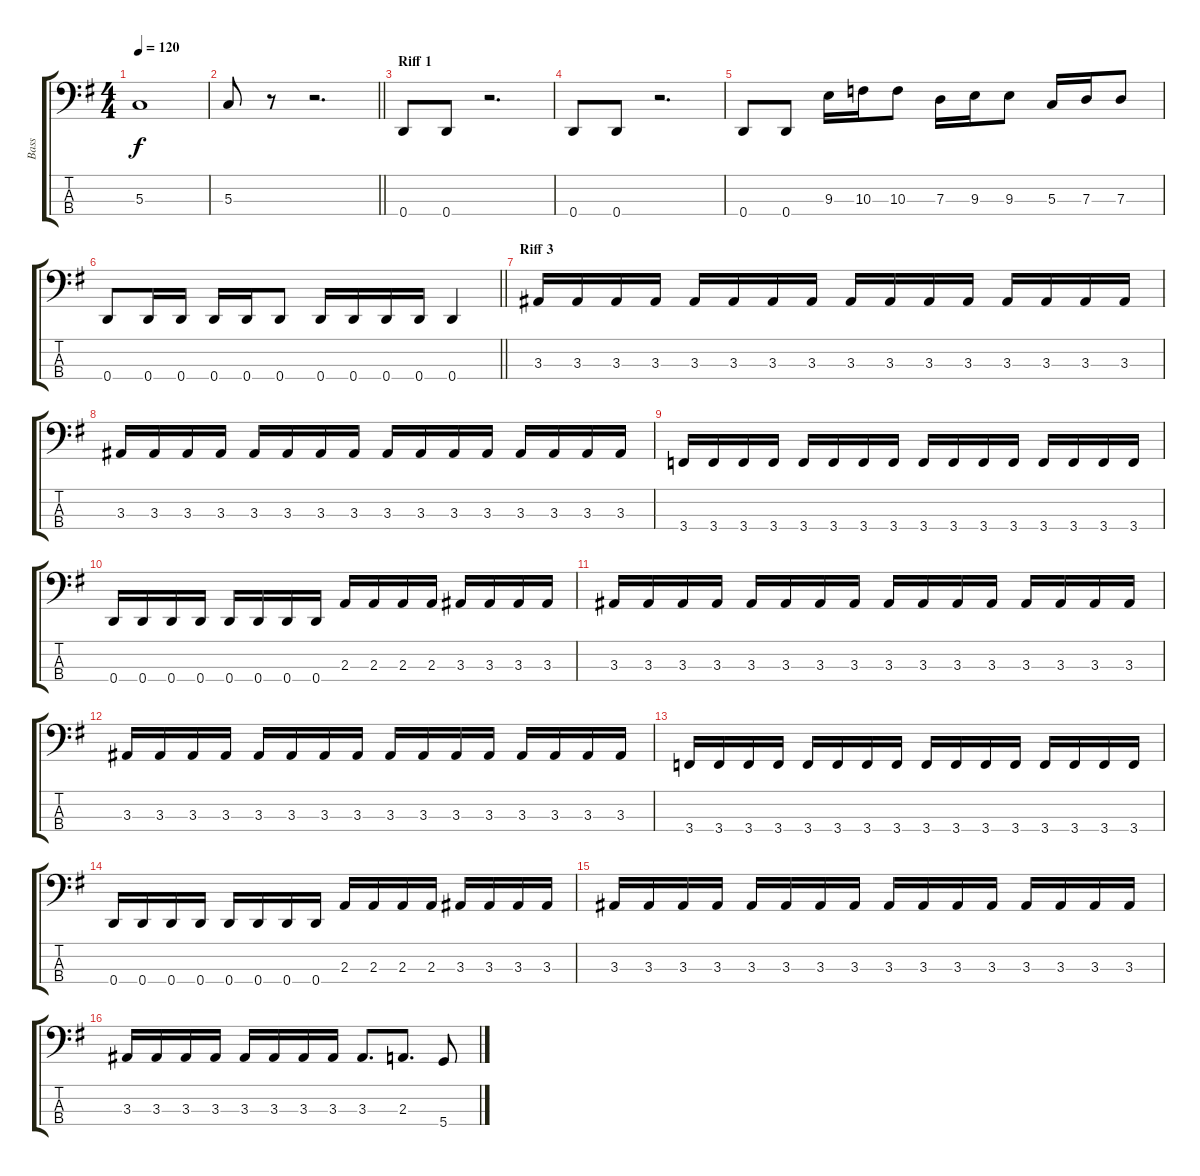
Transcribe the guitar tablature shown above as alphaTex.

\track ("Bass" "Bass") {instrument electricbassfinger}
\staff {score tabs}
\tuning (F2 C2 G1 D1) {hide}
\ts (4 4)
\tempo 120
\clef f4
\ks eminor
5.3.1{dy f} |
\barLineRight lightlight
5.3.8 r.8 r.2{d} |
\section ("" "Riff 1")
0.4.8 0.4.8 r.2{d} |
0.4.8 0.4.8 r.2{d} |
0.4.8 0.4.8 9.3.16 10.3.16 10.3.8 7.3.16 9.3.16 9.3.8 5.3.16 7.3.16 7.3.8 |
\barLineRight lightlight
0.4.8 0.4.16 0.4.16 0.4.16 0.4.16 0.4.8 0.4.16 0.4.16 0.4.16 0.4.16 0.4.4 |
\section ("" "Riff 3")
3.3.16 3.3.16 3.3.16 3.3.16 3.3.16 3.3.16 3.3.16 3.3.16 3.3.16 3.3.16 3.3.16 3.3.16 3.3.16 3.3.16 3.3.16 3.3.16 |
3.3.16 3.3.16 3.3.16 3.3.16 3.3.16 3.3.16 3.3.16 3.3.16 3.3.16 3.3.16 3.3.16 3.3.16 3.3.16 3.3.16 3.3.16 3.3.16 |
3.4.16 3.4.16 3.4.16 3.4.16 3.4.16 3.4.16 3.4.16 3.4.16 3.4.16 3.4.16 3.4.16 3.4.16 3.4.16 3.4.16 3.4.16 3.4.16 |
0.4.16 0.4.16 0.4.16 0.4.16 0.4.16 0.4.16 0.4.16 0.4.16 2.3.16 2.3.16 2.3.16 2.3.16 3.3.16 3.3.16 3.3.16 3.3.16 |
3.3.16 3.3.16 3.3.16 3.3.16 3.3.16 3.3.16 3.3.16 3.3.16 3.3.16 3.3.16 3.3.16 3.3.16 3.3.16 3.3.16 3.3.16 3.3.16 |
3.3.16 3.3.16 3.3.16 3.3.16 3.3.16 3.3.16 3.3.16 3.3.16 3.3.16 3.3.16 3.3.16 3.3.16 3.3.16 3.3.16 3.3.16 3.3.16 |
3.4.16 3.4.16 3.4.16 3.4.16 3.4.16 3.4.16 3.4.16 3.4.16 3.4.16 3.4.16 3.4.16 3.4.16 3.4.16 3.4.16 3.4.16 3.4.16 |
0.4.16 0.4.16 0.4.16 0.4.16 0.4.16 0.4.16 0.4.16 0.4.16 2.3.16 2.3.16 2.3.16 2.3.16 3.3.16 3.3.16 3.3.16 3.3.16 |
3.3.16 3.3.16 3.3.16 3.3.16 3.3.16 3.3.16 3.3.16 3.3.16 3.3.16 3.3.16 3.3.16 3.3.16 3.3.16 3.3.16 3.3.16 3.3.16 |
3.3.16 3.3.16 3.3.16 3.3.16 3.3.16 3.3.16 3.3.16 3.3.16 3.3.8{d} 2.3.8{d} 5.4.8
